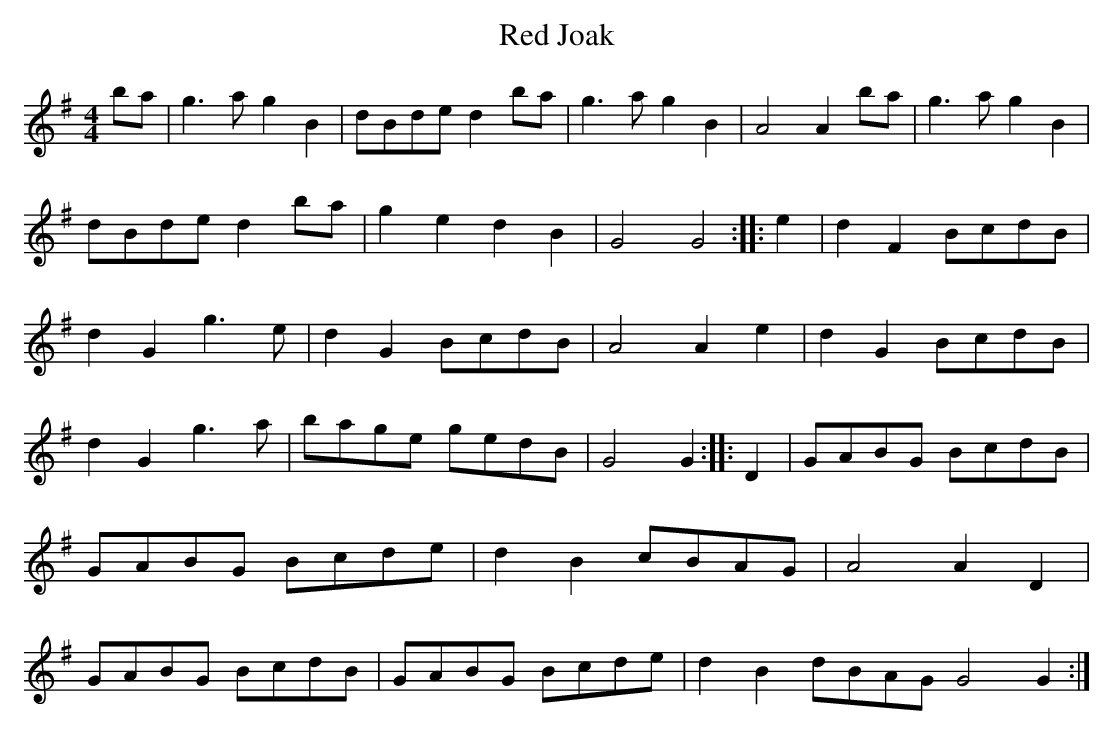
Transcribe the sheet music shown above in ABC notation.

X:1
T:Red Joak
M:4/4
L:1/8
K:G
ba| g3a g2 B2| dBde d2 ba| g3 a g2 B2|A4 A2 ba| g3 a g2 B2| dBde d2 ba|\
g2 e2 d2 B2| G4 G4:: e2| d2 F2 BcdB| d2 G2 g3 e| d2 G2 BcdB| A4 A2 e2|\
d2 G2 BcdB| d2 G2 g3 a| bage gedB|G4 G2:: D2| GABG BcdB| GABG  Bcde| \
d2 B2 cBAG| A4 A2 D2| GABG BcdB| GABG Bcde| d2 B2 dBAG G4 G2:|
